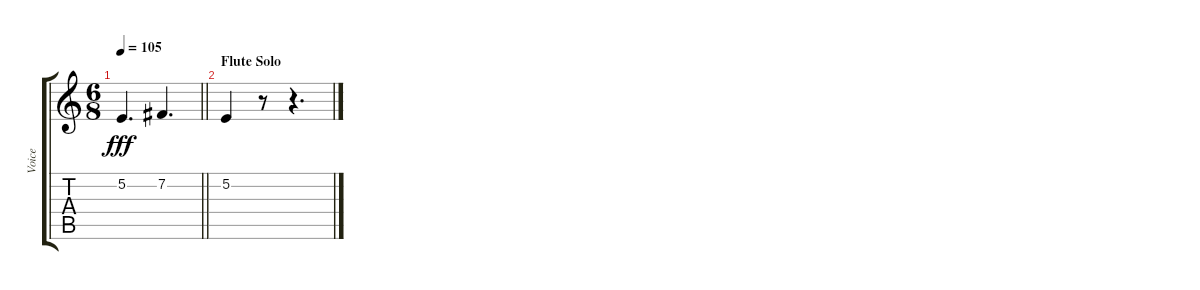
\track ("Voice" "Voice") {instrument stringensemble1}
\staff {score tabs}
\tuning (E4 B3 G3 D3 A2 E2) {hide}
\ts (6 8)
\tempo 105
\clef g2
\barLineRight lightlight
\ks c
5.2.4{d dy fff} 7.2.4{d} |
\section ("" "Flute Solo")
5.2.4 r.8 r.4{d}
